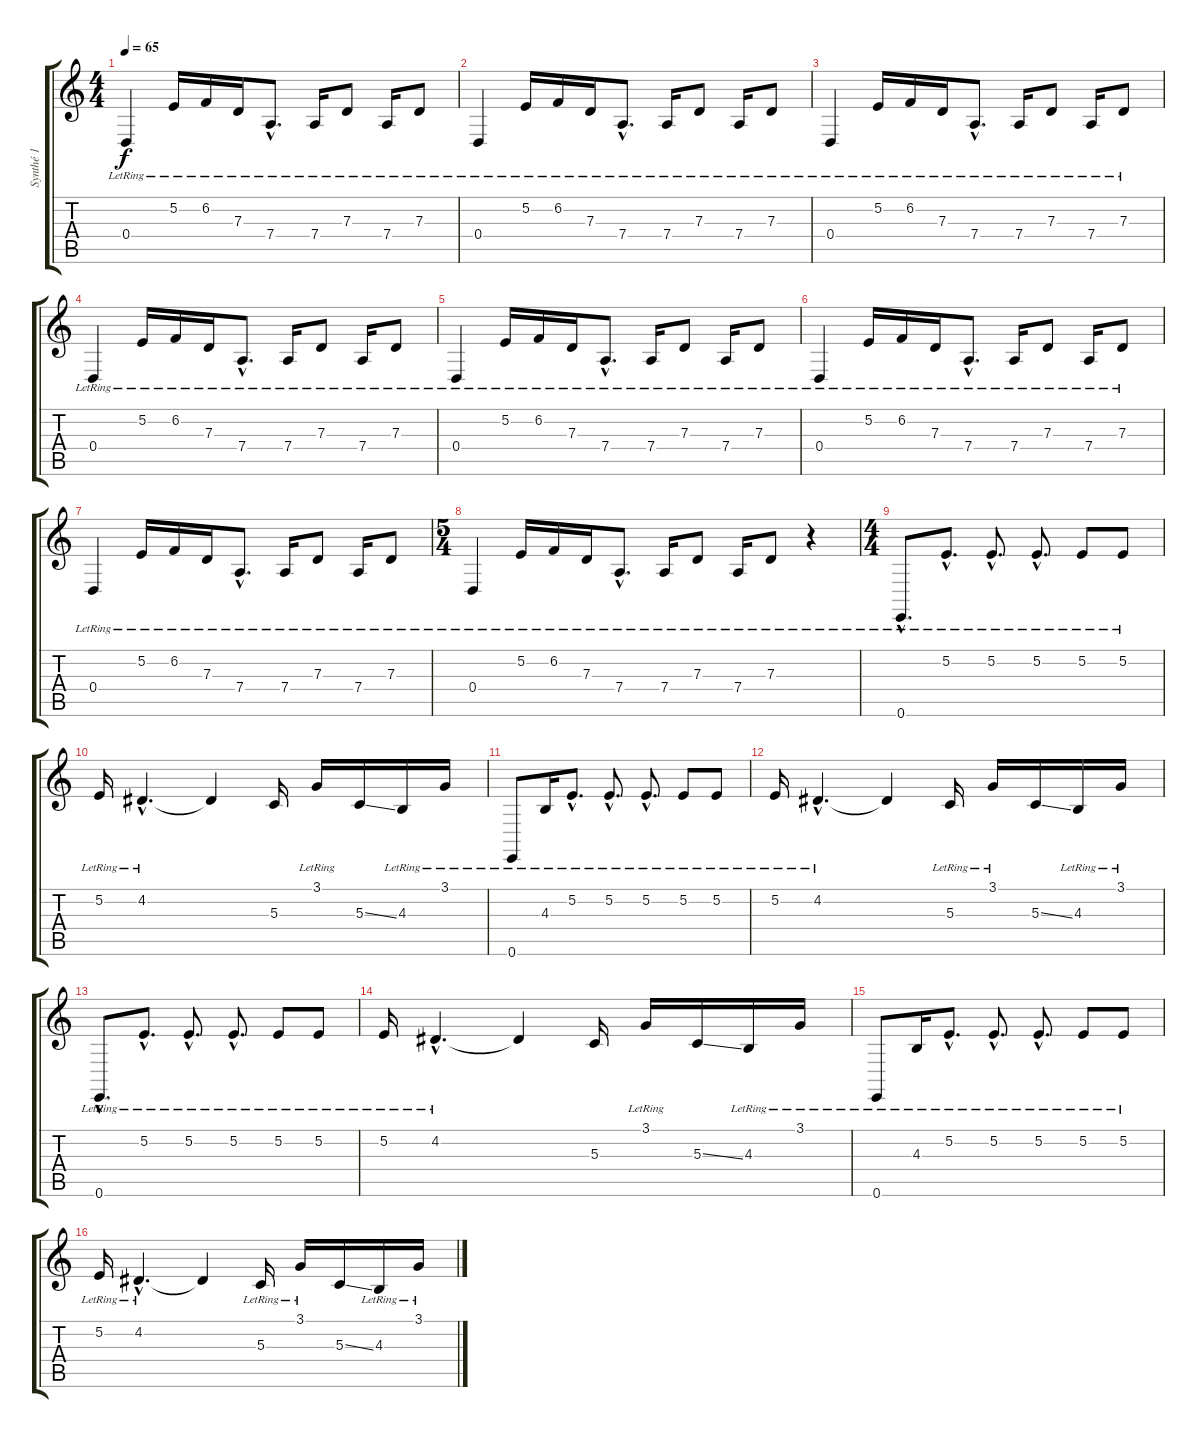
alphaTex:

\track ("Synthé 1" "Synthé 1") {instrument electricpiano1}
\staff {score tabs}
\tuning (E4 B3 G3 D3 A2 E2) {hide}
\ts (4 4)
\tempo 65
\clef g2
\ks c
0.4{lr}.4{dy f} 5.2{lr}.16 6.2{lr}.16 7.3{lr}.16 7.4{hac lr}.8{d} 7.4{lr}.16 7.3{lr}.8 7.4{lr}.16 7.3{lr}.8 |
0.4{lr}.4 5.2{lr}.16 6.2{lr}.16 7.3{lr}.16 7.4{hac lr}.8{d} 7.4{lr}.16 7.3{lr}.8 7.4{lr}.16 7.3{lr}.8 |
0.4{lr}.4 5.2{lr}.16 6.2{lr}.16 7.3{lr}.16 7.4{hac lr}.8{d} 7.4{lr}.16 7.3{lr}.8 7.4{lr}.16 7.3{lr}.8 |
0.4{lr}.4 5.2{lr}.16 6.2{lr}.16 7.3{lr}.16 7.4{hac lr}.8{d} 7.4{lr}.16 7.3{lr}.8 7.4{lr}.16 7.3{lr}.8 |
0.4{lr}.4 5.2{lr}.16 6.2{lr}.16 7.3{lr}.16 7.4{hac lr}.8{d} 7.4{lr}.16 7.3{lr}.8 7.4{lr}.16 7.3{lr}.8 |
0.4{lr}.4 5.2{lr}.16 6.2{lr}.16 7.3{lr}.16 7.4{hac lr}.8{d} 7.4{lr}.16 7.3{lr}.8 7.4{lr}.16 7.3{lr}.8 |
0.4{lr}.4 5.2{lr}.16 6.2{lr}.16 7.3{lr}.16 7.4{hac lr}.8{d} 7.4{lr}.16 7.3{lr}.8 7.4{lr}.16 7.3{lr}.8 |
\ts (5 4)
0.4{lr}.4 5.2{lr}.16 6.2{lr}.16 7.3{lr}.16 7.4{hac lr}.8{d} 7.4{lr}.16 7.3{lr}.8 7.4{lr}.16 7.3{lr}.8 r.4 |
\ts (4 4)
0.6{hac lr}.8{d} 5.2{hac lr}.8{d} 5.2{hac lr}.8{d} 5.2{hac lr}.8{d} 5.2{lr}.8 5.2{lr}.8 |
5.2{lr}.16 4.2{hac lr}.4{d} 4.2{t}.4 5.3.16 3.1{lr}.16 5.3{ss}.16 4.3{lr}.16 3.1{lr}.16 |
0.6{lr}.8 4.3{lr}.16 5.2{hac lr}.8{d} 5.2{hac lr}.8{d} 5.2{hac lr}.8{d} 5.2{lr}.8 5.2{lr}.8 |
5.2{lr}.16 4.2{hac lr}.4{d} 4.2{t}.4 5.3{lr}.16 3.1{lr}.16 5.3{ss}.16 4.3{lr}.16 3.1{lr}.16 |
0.6{hac lr}.8{d} 5.2{hac lr}.8{d} 5.2{hac lr}.8{d} 5.2{hac lr}.8{d} 5.2{lr}.8 5.2{lr}.8 |
5.2{lr}.16 4.2{hac lr}.4{d} 4.2{t}.4 5.3.16 3.1{lr}.16 5.3{ss}.16 4.3{lr}.16 3.1{lr}.16 |
0.6{lr}.8 4.3{lr}.16 5.2{hac lr}.8{d} 5.2{hac lr}.8{d} 5.2{hac lr}.8{d} 5.2{lr}.8 5.2{lr}.8 |
5.2{lr}.16 4.2{hac lr}.4{d} 4.2{t}.4 5.3{lr}.16 3.1{lr}.16 5.3{ss}.16 4.3{lr}.16 3.1{lr}.16
